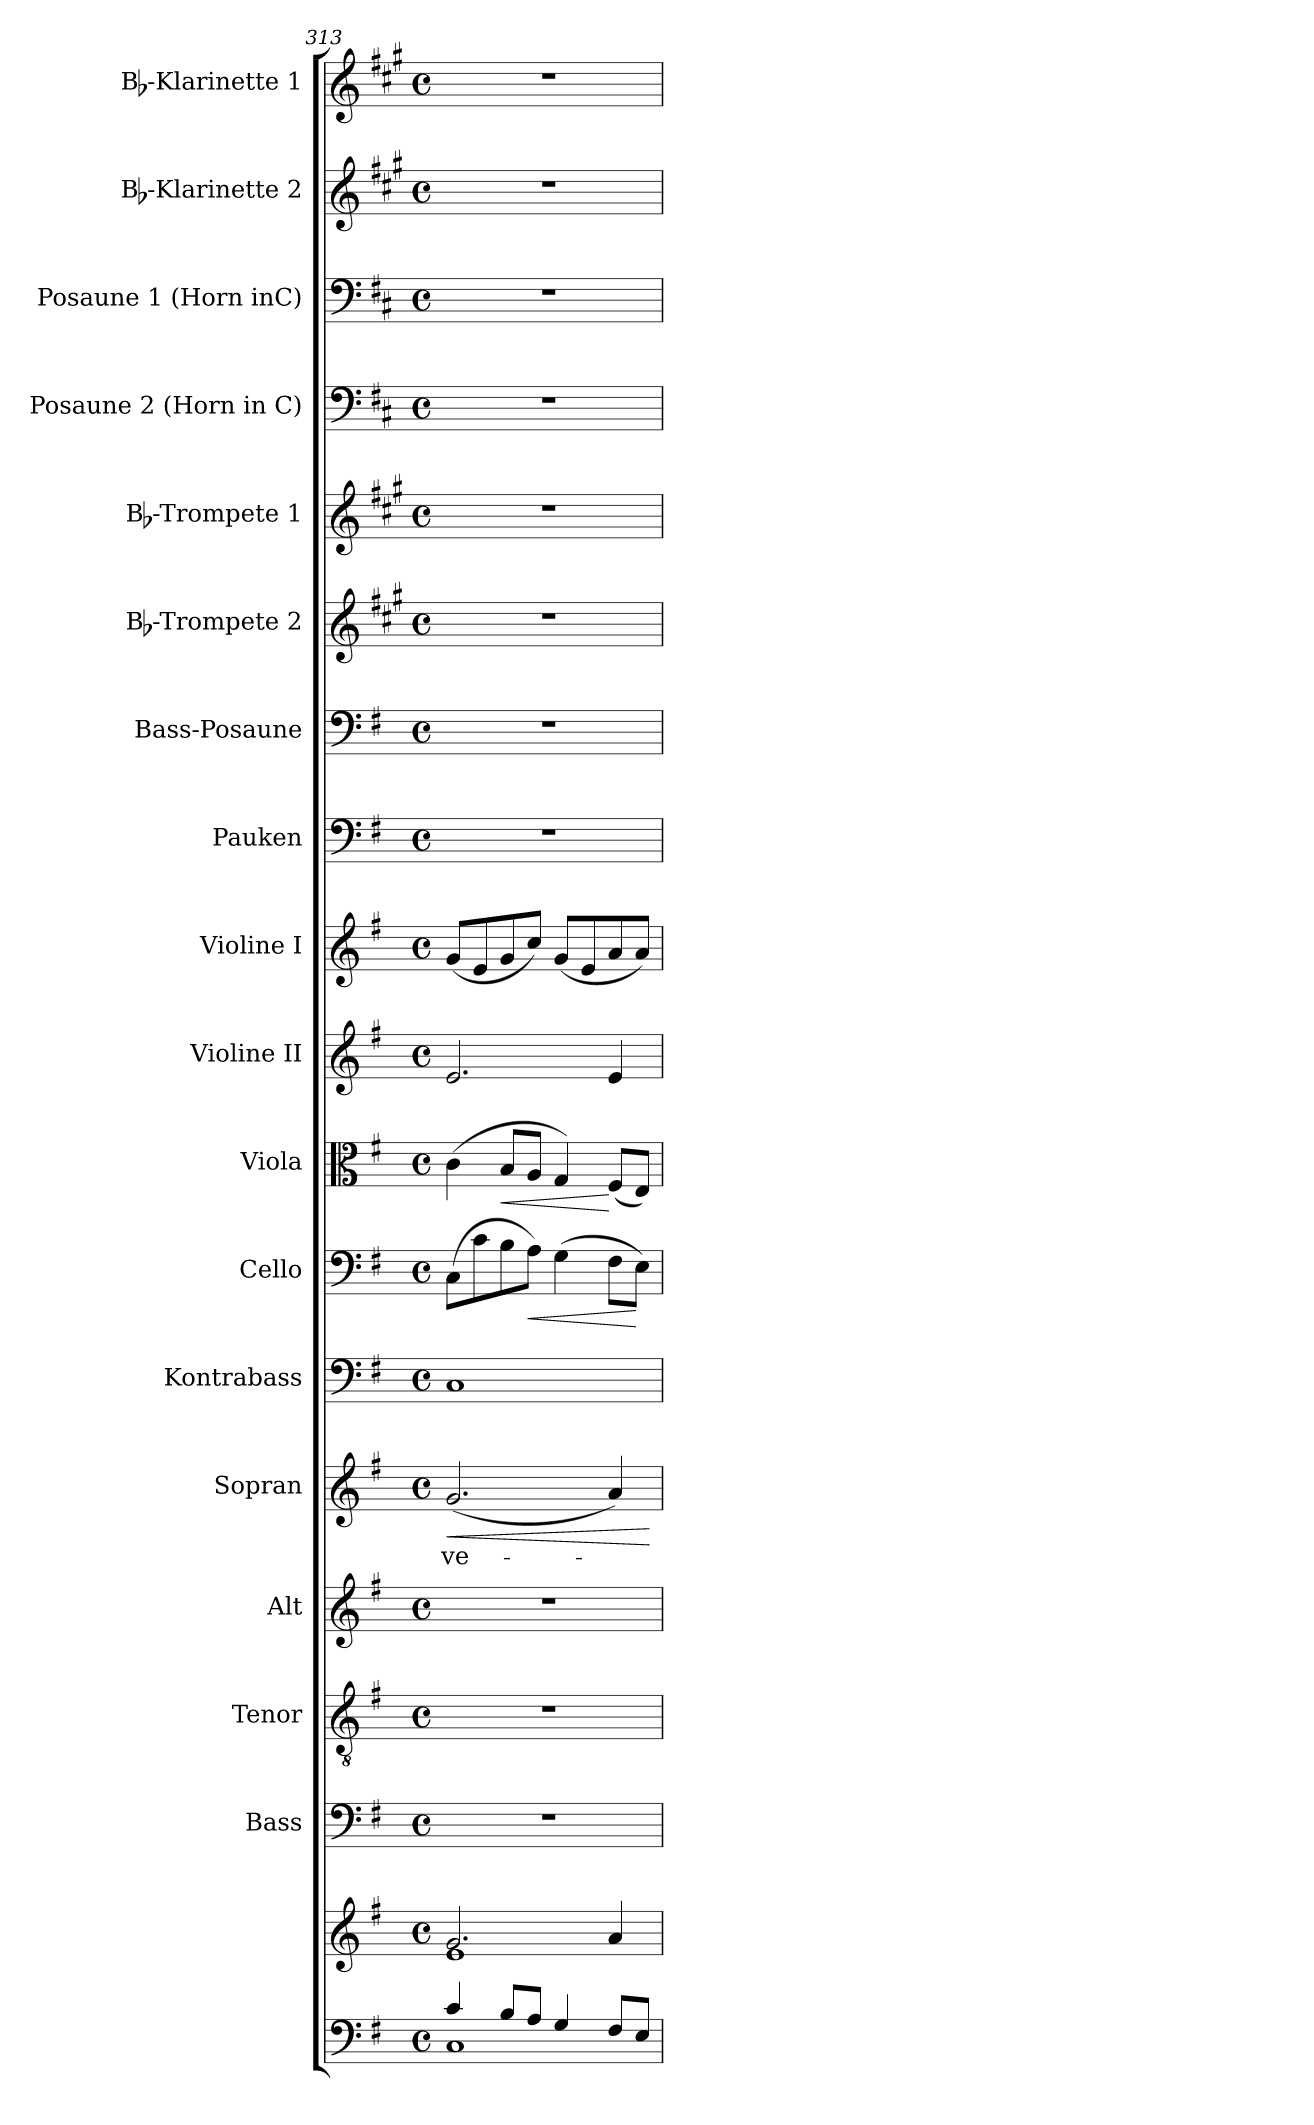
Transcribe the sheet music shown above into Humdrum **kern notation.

**kern	**kern	**kern	**kern	**kern	**kern	**text	**dynam	**kern	**kern	**dynam	**kern	**dynam	**kern	**kern	**kern	**kern	**kern	**kern	**kern	**kern	**kern	**kern
*part18	*part18	*part17	*part16	*part15	*part14	*part14	*part14	*part13	*part12	*part12	*part11	*part11	*part10	*part9	*part8	*part7	*part6	*part5	*part4	*part3	*part2	*part1
*staff19	*staff18	*staff17	*staff16	*staff15	*staff14	*staff14	*staff14	*staff13	*staff12	*staff12	*staff11	*staff11	*staff10	*staff9	*staff8	*staff7	*staff6	*staff5	*staff4	*staff3	*staff2	*staff1
*	*	*I"Bass	*I"Tenor	*I"Alt	*I"Sopran	*	*	*I"Kontrabass	*I"Cello	*	*I"Viola	*	*I"Violine II	*I"Violine I	*I"Pauken	*I"Bass-Posaune	*I"Bb-Trompete 2	*I"Bb-Trompete 1	*I"Posaune 2 (Horn in C)	*I"Posaune 1 (Horn inC)	*I"Bb-Klarinette 2	*I"Bb-Klarinette 1
*	*	*I'B.	*I'T.	*I'A.	*I'S.	*	*	*I'Kb.	*	*	*I'Vla.	*	*I'Vl. II	*I'Vl. I	*I'Pk.	*I'B-Pos.	*I'Bb Trp. 2	*I'Bb Trp. 1	*I'Pos. 2	*I'Pos. 1	*I'Bb Kl. 2	*I'Bb Kl. 1
*clefF4	*clefG2	*clefF4	*clefGv2	*clefG2	*clefG2	*	*	*clefF4	*clefF4	*	*clefC3	*	*clefG2	*clefG2	*clefF4	*clefF4	*clefG2	*clefG2	*clefF4	*clefF4	*clefG2	*clefG2
*	*	*	*	*	*	*	*	*ITrd7c12	*	*	*	*	*	*	*	*	*ITrd1c2	*ITrd1c2	*ITrd4c7	*ITrd4c7	*ITrd1c2	*ITrd1c2
*k[f#]	*k[f#]	*k[f#]	*k[f#]	*k[f#]	*k[f#]	*	*	*k[f#]	*k[f#]	*	*k[f#]	*	*k[f#]	*k[f#]	*k[f#]	*k[f#]	*k[f#]	*k[f#]	*k[f#]	*k[f#]	*k[f#]	*k[f#]
*G:	*G:	*G:	*G:	*G:	*G:	*	*	*G:	*G:	*	*G:	*	*G:	*G:	*G:	*G:	*G:	*G:	*G:	*G:	*G:	*G:
*M4/4	*M4/4	*M4/4	*M4/4	*M4/4	*M4/4	*	*	*M4/4	*M4/4	*	*M4/4	*	*M4/4	*M4/4	*M4/4	*M4/4	*M4/4	*M4/4	*M4/4	*M4/4	*M4/4	*M4/4
*met(c)	*met(c)	*met(c)	*met(c)	*met(c)	*met(c)	*	*	*met(c)	*met(c)	*	*met(c)	*	*met(c)	*met(c)	*met(c)	*met(c)	*met(c)	*met(c)	*met(c)	*met(c)	*met(c)	*met(c)
=313	=313	=313	=313	=313	=313	=313	=313	=313	=313	=313	=313	=313	=313	=313	=313	=313	=313	=313	=313	=313	=313	=313
*^	*^	*	*	*	*	*	*	*	*	*	*	*	*	*	*	*	*	*	*	*	*	*
!	!	!	!	!	!	!	!	!LO:LY:b	!LO:HP:b	!	!	!	!	!	!	!	!	!	!	!	!	!	!	!
4c/	1C	2.g/	1e	1r	1r	1r	(<2.g/	ve-	<	1CC	(>8C\L	.	(>4c\	.	2.e/	(<8g/L	1r	1r	1r	1r	1r	1r	1r	1r
.	.	.	.	.	.	.	.	.	.	.	8c\	.	.	.	.	8e/	.	.	.	.	.	.	.	.
!	!	!	!	!	!	!	!	!	!	!	!	!	!	!LO:HP:b	!	!	!	!	!	!	!	!	!	!
8B/L	.	.	.	.	.	.	.	.	.	.	8B\	.	8B/L	<	.	8g/	.	.	.	.	.	.	.	.
!	!	!	!	!	!	!	!	!	!	!	!	!LO:HP:b	!	!	!	!	!	!	!	!	!	!	!	!
8A/J	.	.	.	.	.	.	.	.	.	.	8A\J)	<	8A/J	.	.	8cc/J)	.	.	.	.	.	.	.	.
4G/	.	.	.	.	.	.	.	.	.	.	(>4G\	.	4G/)	.	.	(<8g/L	.	.	.	.	.	.	.	.
.	.	.	.	.	.	.	.	.	.	.	.	.	.	.	.	8e/	.	.	.	.	.	.	.	.
8F#/L	.	4a/	.	.	.	.	4a/)	.	.	.	8F#\L	.	(<8F#/L	[	4e/	8a/	.	.	.	.	.	.	.	.
8E/J	.	.	.	.	.	.	.	.	.	.	8E\J)	[	8E/J)	.	.	8a/J)	.	.	.	.	.	.	.	.
*v	*v	*	*	*	*	*	*	*	*	*	*	*	*	*	*	*	*	*	*	*	*	*	*	*
*	*v	*v	*	*	*	*	*	*	*	*	*	*	*	*	*	*	*	*	*	*	*	*	*
.	.	.	.	.	.	.	[	.	.	.	.	.	.	.	.	.	.	.	.	.	.	.
=	=	=	=	=	=	=	=	=	=	=	=	=	=	=	=	=	=	=	=	=	=	=
*-	*-	*-	*-	*-	*-	*-	*-	*-	*-	*-	*-	*-	*-	*-	*-	*-	*-	*-	*-	*-	*-	*-
